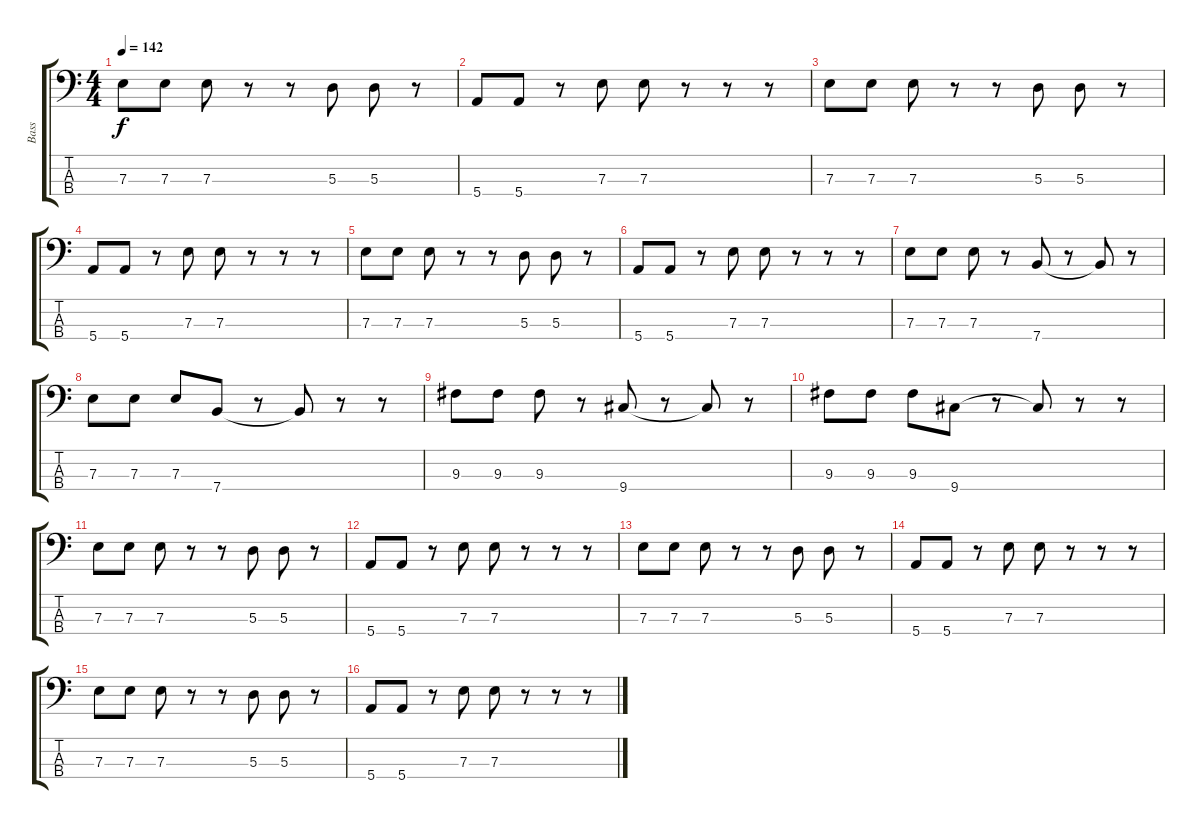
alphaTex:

\track ("Bass" "Bass") {instrument electricbasspick}
\staff {score tabs}
\tuning (G2 D2 A1 E1) {hide}
\ts (4 4)
\tempo 142
\clef f4
\ks c
7.3.8{dy f} 7.3.8 7.3.8 r.8 r.8 5.3.8 5.3.8 r.8 |
5.4.8 5.4.8 r.8 7.3.8 7.3.8 r.8 r.8 r.8 |
7.3.8 7.3.8 7.3.8 r.8 r.8 5.3.8 5.3.8 r.8 |
5.4.8 5.4.8 r.8 7.3.8 7.3.8 r.8 r.8 r.8 |
7.3.8 7.3.8 7.3.8 r.8 r.8 5.3.8 5.3.8 r.8 |
5.4.8 5.4.8 r.8 7.3.8 7.3.8 r.8 r.8 r.8 |
7.3.8 7.3.8 7.3.8 r.8 7.4.8 r.8 7.4{t}.8 r.8 |
7.3.8 7.3.8 7.3.8 7.4.8 r.8 7.4{t}.8 r.8 r.8 |
9.3.8 9.3.8 9.3.8 r.8 9.4.8 r.8 9.4{t}.8 r.8 |
9.3.8 9.3.8 9.3.8 9.4.8 r.8 9.4{t}.8 r.8 r.8 |
7.3.8 7.3.8 7.3.8 r.8 r.8 5.3.8 5.3.8 r.8 |
5.4.8 5.4.8 r.8 7.3.8 7.3.8 r.8 r.8 r.8 |
7.3.8 7.3.8 7.3.8 r.8 r.8 5.3.8 5.3.8 r.8 |
5.4.8 5.4.8 r.8 7.3.8 7.3.8 r.8 r.8 r.8 |
7.3.8 7.3.8 7.3.8 r.8 r.8 5.3.8 5.3.8 r.8 |
5.4.8 5.4.8 r.8 7.3.8 7.3.8 r.8 r.8 r.8
